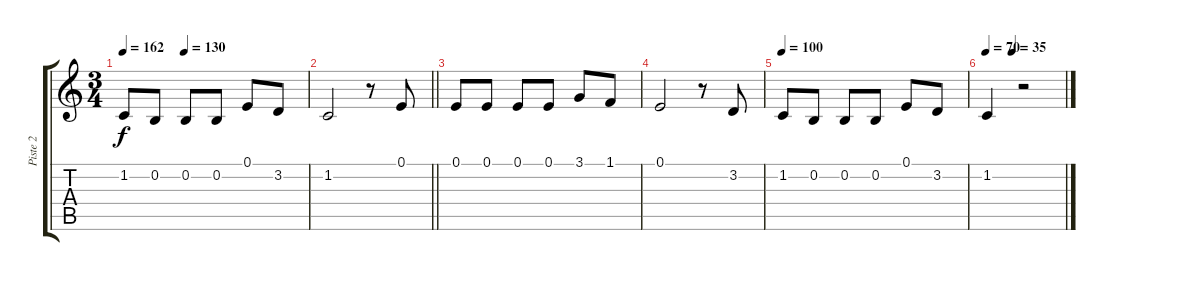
\track ("Piste 2" "Piste 2") {instrument sopranosax}
\staff {score tabs}
\tuning (E4 B3 G3 D3 A2 E2) {hide}
\ts (3 4)
\tempo 162
\tempo (130 0.3333333333333333)
\clef g2
\ks c
1.2.8{dy f} 0.2.8 0.2.8 0.2.8 0.1.8 3.2.8 |
\barLineRight lightlight
1.2.2 r.8 0.1.8 |
0.1.8 0.1.8 0.1.8 0.1.8 3.1.8 1.1.8 |
0.1.2 r.8 3.2.8 |
\tempo 100
1.2.8 0.2.8 0.2.8 0.2.8 0.1.8 3.2.8 |
\tempo 70
\tempo (35 0.3333333333333333)
1.2.4 r.2
